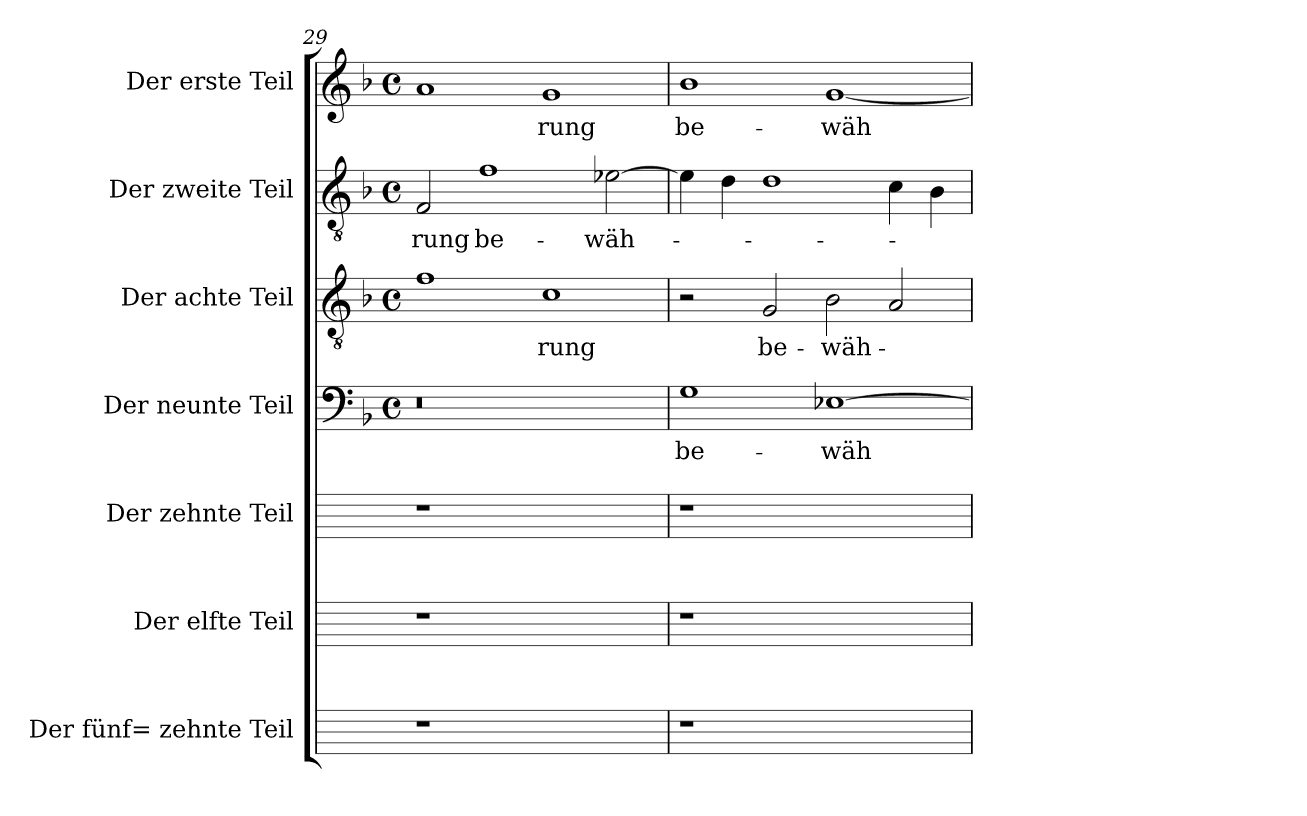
**kern	**kern	**kern	**kern	**text	**kern	**text	**kern	**text	**kern	**text
*part7	*part6	*part5	*part4	*part4	*part3	*part3	*part2	*part2	*part1	*part1
*staff7	*staff6	*staff5	*staff4	*staff4	*staff3	*staff3	*staff2	*staff2	*staff1	*staff1
*I"Der fünf=  zehnte Teil	*I"Der elfte  Teil	*I"Der zehnte  Teil	*I"Der neunte  Teil	*	*I"Der achte  Teil	*	*I"Der zweite  Teil	*	*I"Der erste  Teil	*
*	*	*	*clefF4	*	*clefGv2	*	*clefGv2	*	*clefG2	*
*	*	*	*k[b-]	*	*k[b-]	*	*k[b-]	*	*k[b-]	*
*	*	*	*F:	*	*F:	*	*F:	*	*F:	*
*	*	*	*M4/4	*	*M4/4	*	*M4/4	*	*M4/4	*
*	*	*	*met(c)	*	*met(c)	*	*met(c)	*	*met(c)	*
=29	=29	=29	=29	=29	=29	=29	=29	=29	=29	=29
!	!	!	!	!	!	!	!	!LO:LY:b:cj	!	!
1r	1r	1r	0r	.	1f	.	2F/	-rung	1a	.
!	!	!	!	!	!	!	!	!LO:LY:b:cj	!	!
.	.	.	.	.	.	.	1f	be-	.	.
!	!	!	!	!	!	!LO:LY:b:cj	!	!	!	!LO:LY:b:cj
1ryy	1ryy	1ryy	.	.	1c	-rung	.	.	1g	-rung
!	!	!	!	!	!	!	!	!LO:LY:b:cj	!	!
.	.	.	.	.	.	.	[<2e-X\	-wäh-	.	.
!!LO:LB:g=z
=30	=30	=30	=30	=30	=30	=30	=30	=30	=30	=30
!	!	!	!	!LO:LY:b:cj	!	!	!	!	!	!LO:LY:b:cj
1r	1r	1r	1G	be-	2r	.	4e-\]	.	1b-	be-
.	.	.	.	.	.	.	4d\	.	.	.
!	!	!	!	!	!	!LO:LY:b	!	!	!	!
.	.	.	.	.	2G/	be-	1d	.	.	.
!	!	!	!	!LO:LY:b:cj	!	!LO:LY:b:cj	!	!	!	!LO:LY:b:cj
1ryy	1ryy	1ryy	[>1E-X	-wäh-	2B-\	-wäh-	.	.	[<1g	-wäh-
.	.	.	.	.	2A/	.	4c\	.	.	.
.	.	.	.	.	.	.	4B-\	.	.	.
=	=	=	=	=	=	=	=	=	=	=
*-	*-	*-	*-	*-	*-	*-	*-	*-	*-	*-
